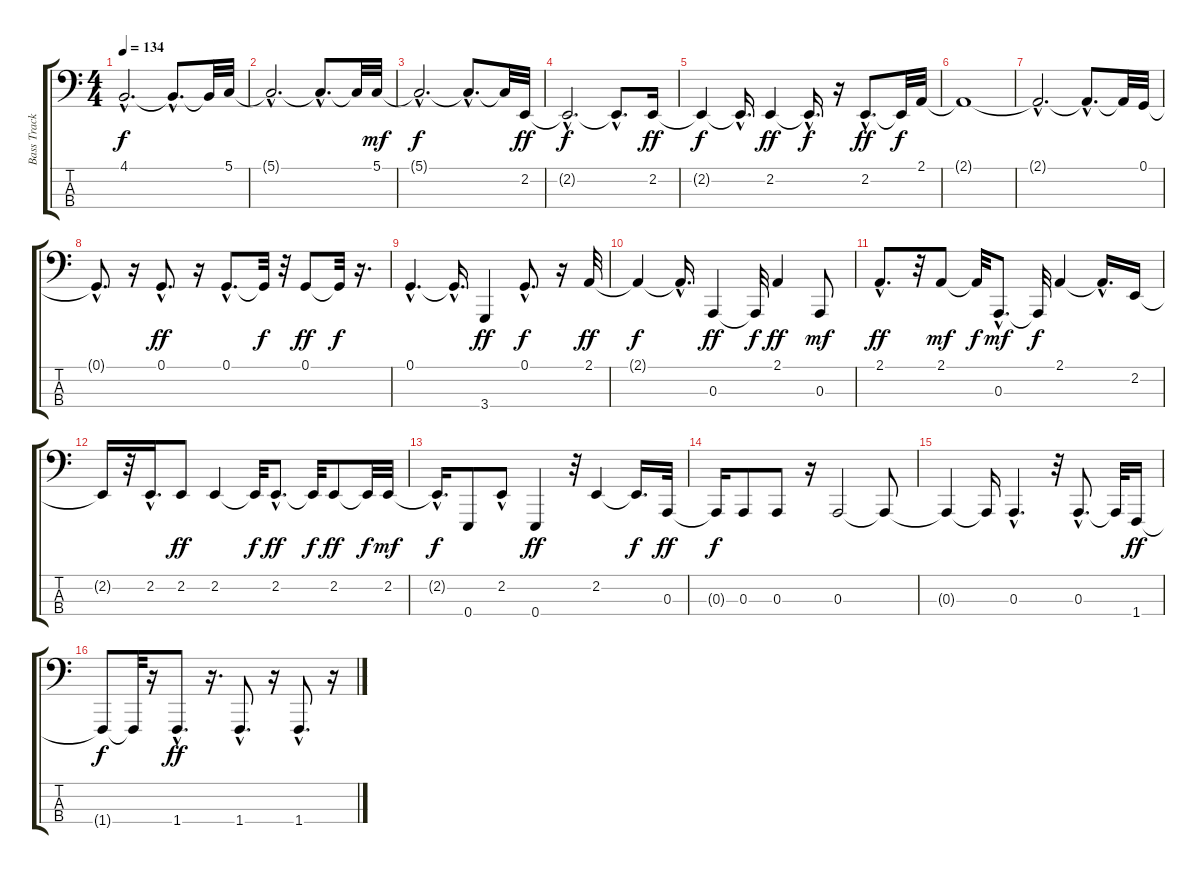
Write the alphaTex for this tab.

\track ("Bass Track" "Bass Track") {instrument lead2sawtooth}
\staff {score tabs}
\tuning (G2 D2 A1 E1) {hide}
\ts (4 4)
\tempo 134
\clef f4
\ks c
4.1{hac t}.2{d dy f} 4.1{hac t}.8{d} 4.1{t}.32 5.1.32 |
5.1{hac t}.2{d} 5.1{hac t}.8{d} 5.1{t}.32 5.1.32{dy mf} |
5.1{hac t}.2{d dy f} 5.1{hac t}.8{d} 5.1{t}.32 2.2.32{dy ff} |
2.2{hac t}.2{d dy f} 2.2{hac t}.8{d} 2.2.16{dy ff} |
2.2{t}.4{dy f} 2.2{hac t}.16{d} 2.2.4{dy ff} 2.2{hac t}.16{d dy f} r.16 2.2{hac}.8{d dy ff} 2.2{t}.32{dy f} 2.1.32 |
2.1{t}.1 |
2.1{hac t}.2{d} 2.1{hac t}.8{d} 2.1{t}.32 0.1.32 |
0.1{hac t}.8{d} r.16 0.1{hac}.8{d dy ff} r.16 0.1{hac}.8{d} 0.1{t}.32{dy f} r.32 0.1.8{dy ff} 0.1{t}.32{dy f} r.16{d} |
0.1{hac}.4{d} 0.1{hac t}.16{d} 3.4.4{dy ff} 0.1{hac}.8{d dy f} r.16 2.1.32{dy ff} |
2.1{t}.4{dy f} 2.1{hac t}.16{d} 0.3.4{dy ff} 0.3{t}.32{dy f} 2.1.4{dy ff} 0.3.8{dy mf} |
2.1{hac}.8{d dy ff} r.32 2.1.8{dy mf} 2.1{t}.32{dy f} 0.3{hac}.8{d dy mf} 0.3{t}.32{dy f} 2.1.4 2.1{hac t}.16{d} 2.2.16 |
2.2{t}.16 r.32 2.2{hac}.16{d} 2.2.8{dy ff} 2.2.4 2.2{t}.32{dy f} 2.2{hac}.8{d dy ff} 2.2{t}.32{dy f} 2.2.8{dy ff} 2.2{t}.32{dy f} 2.2.32{dy mf} |
2.2{hac t}.16{d dy f} 0.4.8 2.2{hac}.8 0.4.4{dy ff} r.32 2.2.4 2.2{t}.16{d dy f} 0.3.32{dy ff} |
0.3{t}.16{dy f} 0.3.8 0.3.8 r.16 0.3.2 0.3{t}.8 |
0.3{t}.4 0.3{t}.16 0.3{hac}.4{d} r.32 0.3{hac}.8{d} 0.3{t}.32 1.4.16{dy ff} |
1.4{t}.8{dy f} 1.4{t}.32 r.16 1.4{hac}.8{d dy ff} r.16{d} 1.4{hac}.8{d} r.16 1.4{hac}.8{d} r.16
